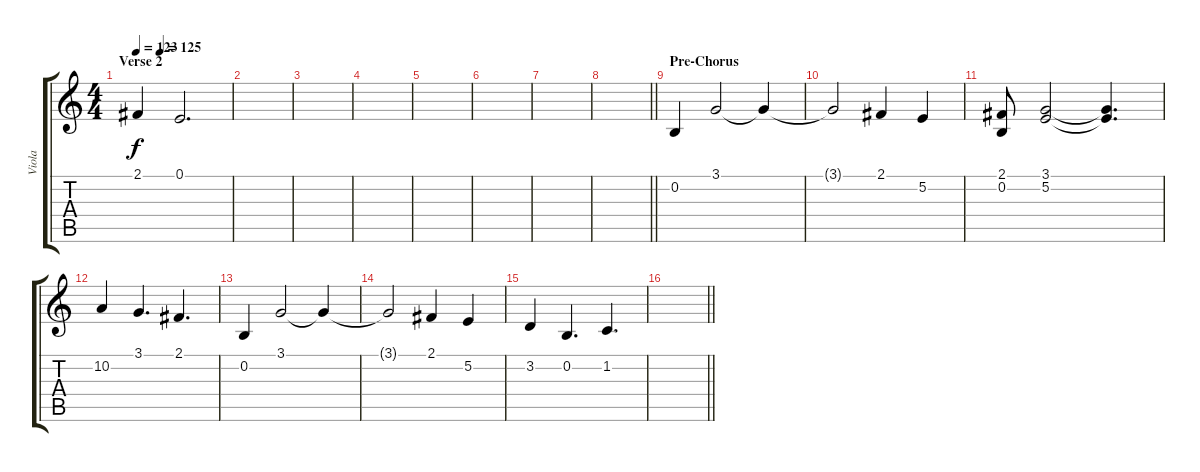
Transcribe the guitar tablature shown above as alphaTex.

\track ("Viola" "Viola") {instrument viola}
\staff {score tabs}
\tuning (E4 B3 G3 D3 A2 E2) {hide}
\ts (4 4)
\section ("" "Verse 2")
\tempo 123
\tempo (125 0.25)
\clef g2
\ks c
2.1{t}.4{dy f} 0.1.2{d volume 5} |
|
|
|
|
|
|
\barLineRight lightlight
|
\section ("" "Pre-Chorus")
0.2.4{volume 8} 3.1.2 3.1{t}.4 |
3.1{t}.2 2.1.4 5.2.4 |
(2.1 0.2).8 (3.1 5.2).2 (3.1{t} 5.2{t}).4{d} |
10.2.4 3.1.4{d} 2.1.4{d} |
0.2.4 3.1.2 3.1{t}.4 |
3.1{t}.2 2.1.4 5.2.4 |
3.2.4{volume 2} 0.2.4{d} 1.2.4{d} |
\barLineRight lightlight
